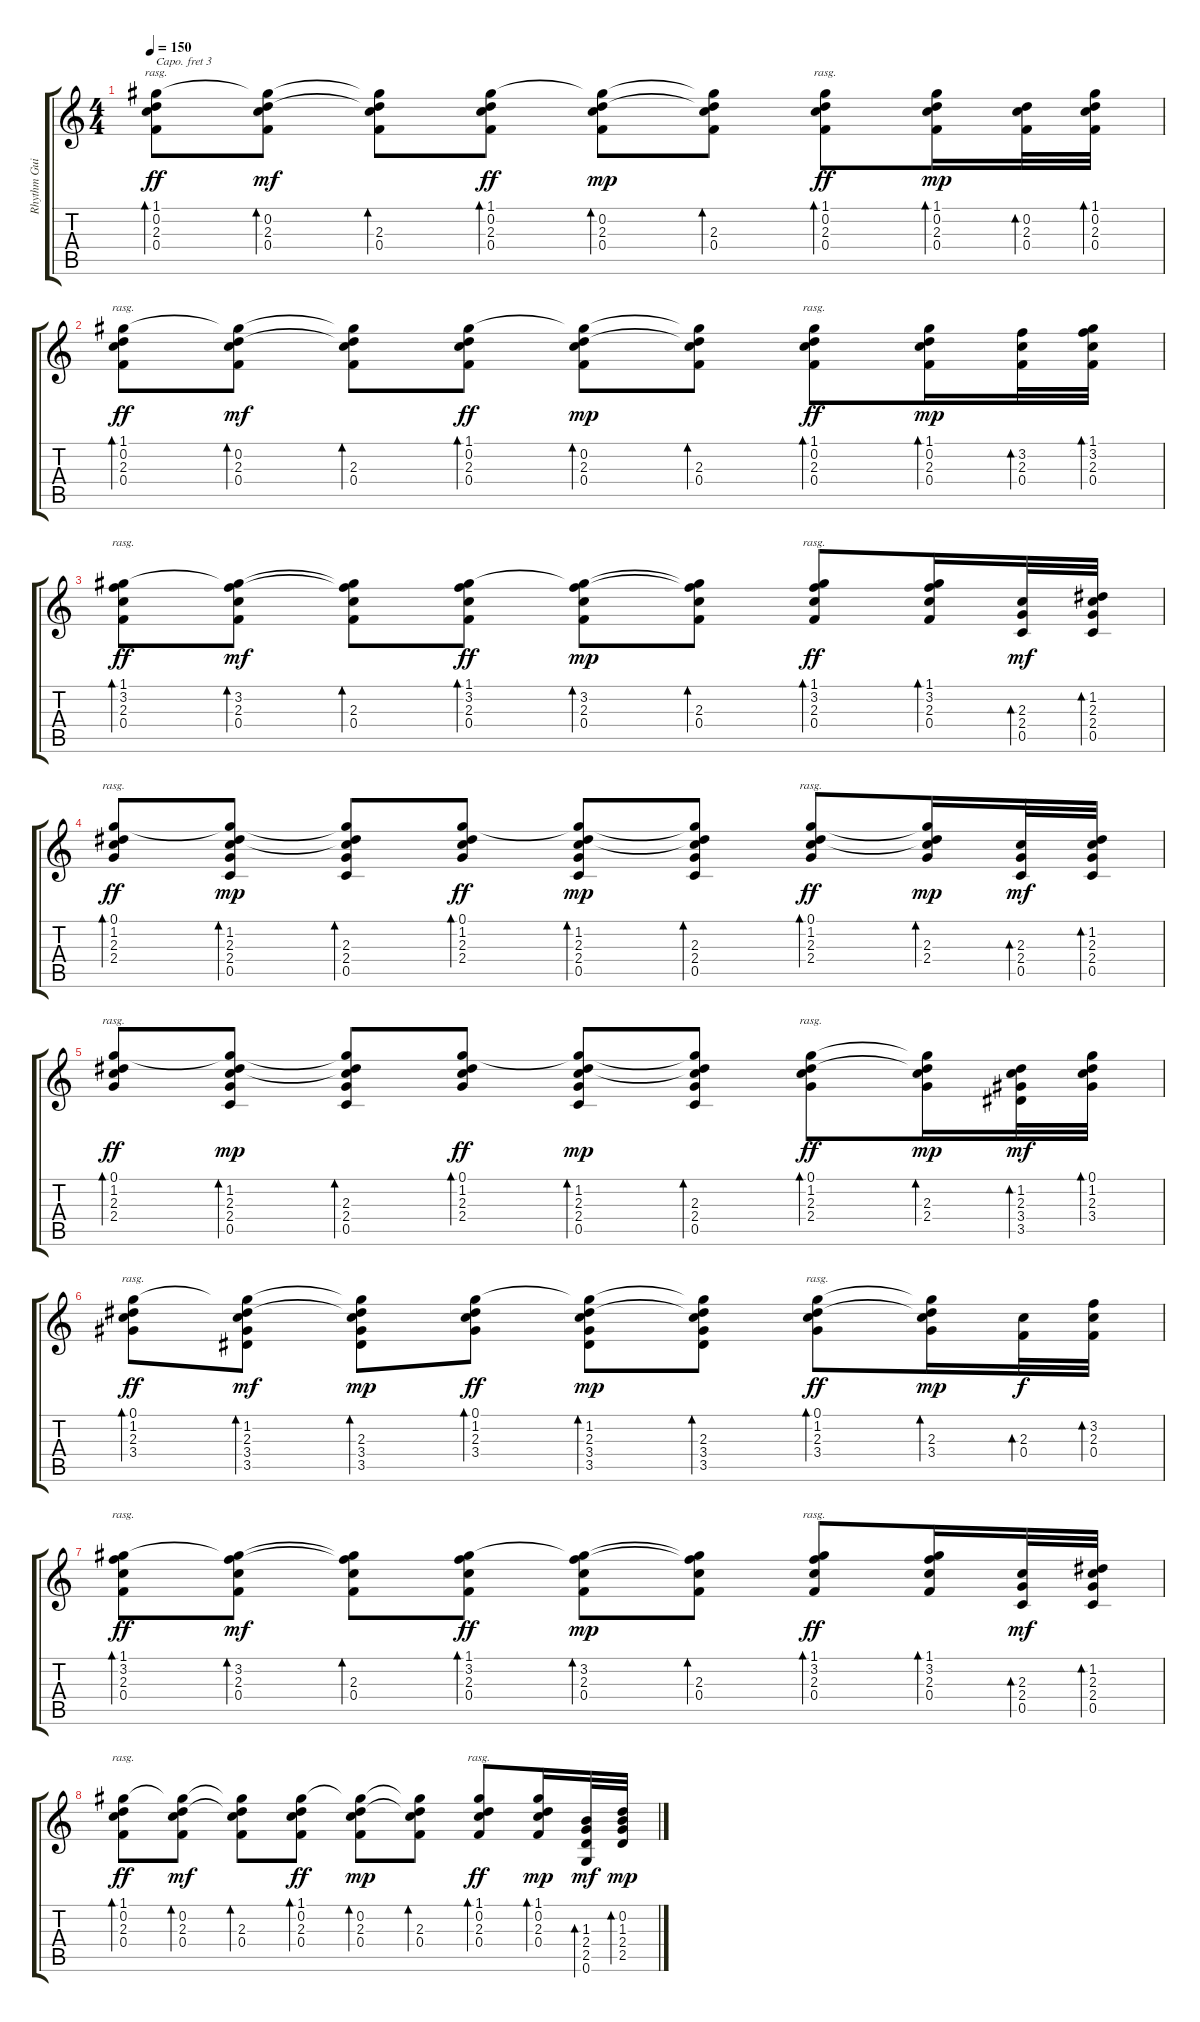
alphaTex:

\track ("Rhythm Guitar 1" "Rhythm Gui") {instrument acousticguitarnylon}
\staff {score tabs}
\capo 3
\tuning (E4 B3 G3 D3 A2 E2) {hide}
\ts (4 4)
\tempo 150
\clef g2
\ks c
(1.1 0.2 2.3 0.4).8{bd 120 rasg ii dy ff} (1.1{t} 0.2 2.3 0.4).8{bd 60 dy mf} (1.1{t} 0.2{t} 2.3 0.4).8{bd 60} (1.1 0.2 2.3 0.4).8{bd 60 dy ff} (1.1{t} 0.2 2.3 0.4).8{bd 60 dy mp} (1.1{t} 0.2{t} 2.3 0.4).8{bd 60} (1.1 0.2 2.3 0.4).8{bd 60 rasg ii dy ff} (1.1 0.2 2.3 0.4).16{bd 60 dy mp} (0.2 2.3 0.4).32{bd 60} (1.1 0.2 2.3 0.4).32{bd 60} |
(1.1 0.2 2.3 0.4).8{bd 120 rasg ii dy ff} (1.1{t} 0.2 2.3 0.4).8{bd 60 dy mf} (1.1{t} 0.2{t} 2.3 0.4).8{bd 60} (1.1 0.2 2.3 0.4).8{bd 60 dy ff} (1.1{t} 0.2 2.3 0.4).8{bd 60 dy mp} (1.1{t} 0.2{t} 2.3 0.4).8{bd 60} (1.1 0.2 2.3 0.4).8{bd 60 rasg ii dy ff} (1.1 0.2 2.3 0.4).16{bd 60 dy mp} (3.2 2.3 0.4).32{bd 60} (1.1 3.2 2.3 0.4).32{bd 60} |
(1.1 3.2 2.3 0.4).8{bd 120 rasg ii dy ff} (1.1{t} 3.2 2.3 0.4).8{bd 60 dy mf} (1.1{t} 3.2{t} 2.3 0.4).8{bd 60} (1.1 3.2 2.3 0.4).8{bd 60 dy ff} (1.1{t} 3.2 2.3 0.4).8{bd 60 dy mp} (1.1{t} 3.2{t} 2.3 0.4).8{bd 60} (1.1 3.2 2.3 0.4).8{bd 60 rasg ii dy ff} (1.1 3.2 2.3 0.4).16{bd 60} (2.3 2.4 0.5).32{bd 60 dy mf} (1.2 2.3 2.4 0.5).32{bd 60} |
(0.1 1.2 2.3 2.4).8{bd 480 rasg ii dy ff} (0.1{t} 1.2 2.3 2.4 0.5).8{bd 60 dy mp} (0.1{t} 1.2{t} 2.3 2.4 0.5).8{bd 60} (0.1 1.2 2.3 2.4).8{bd 60 dy ff} (0.1{t} 1.2 2.3 2.4 0.5).8{bd 60 dy mp} (0.1{t} 1.2{t} 2.3 2.4 0.5).8{bd 60} (0.1 1.2 2.3 2.4).8{bd 120 rasg ii dy ff} (0.1{t} 1.2{t} 2.3 2.4).16{bd 120 dy mp} (2.3 2.4 0.5).32{bd 60 dy mf} (1.2 2.3 2.4 0.5).32{bd 60} |
(0.1 1.2 2.3 2.4).8{bd 480 rasg ii dy ff} (0.1{t} 1.2 2.3 2.4 0.5).8{bd 60 dy mp} (0.1{t} 1.2{t} 2.3 2.4 0.5).8{bd 60} (0.1 1.2 2.3 2.4).8{bd 60 dy ff} (0.1{t} 1.2 2.3 2.4 0.5).8{bd 60 dy mp} (0.1{t} 1.2{t} 2.3 2.4 0.5).8{bd 60} (0.1 1.2 2.3 2.4).8{bd 120 rasg ii dy ff} (0.1{t} 1.2{t} 2.3 2.4).16{bd 120 dy mp} (1.2 2.3 3.4 3.5).32{bd 60 dy mf} (0.1 1.2 2.3 3.4).32{bd 60} |
(0.1 1.2 2.3 3.4).8{bd 480 rasg ii dy ff} (0.1{t} 1.2 2.3 3.4 3.5).8{bd 60 dy mf} (0.1{t} 1.2{t} 2.3 3.4 3.5).8{bd 60 dy mp} (0.1 1.2 2.3 3.4).8{bd 60 dy ff} (0.1{t} 1.2 2.3 3.4 3.5).8{bd 60 dy mp} (0.1{t} 1.2{t} 2.3 3.4 3.5).8{bd 60} (0.1 1.2 2.3 3.4).8{bd 120 rasg ii dy ff} (0.1{t} 1.2{t} 2.3 3.4).16{bd 120 dy mp} (2.3 0.4).32{bd 60 dy f} (3.2 2.3 0.4).32{bd 60} |
(1.1 3.2 2.3 0.4).8{bd 120 rasg ii dy ff} (1.1{t} 3.2 2.3 0.4).8{bd 60 dy mf} (1.1{t} 3.2{t} 2.3 0.4).8{bd 60} (1.1 3.2 2.3 0.4).8{bd 60 dy ff} (1.1{t} 3.2 2.3 0.4).8{bd 60 dy mp} (1.1{t} 3.2{t} 2.3 0.4).8{bd 60} (1.1 3.2 2.3 0.4).8{bd 60 rasg ii dy ff} (1.1 3.2 2.3 0.4).16{bd 60} (2.3 2.4 0.5).32{bd 60 dy mf} (1.2 2.3 2.4 0.5).32{bd 60} |
(1.1 0.2 2.3 0.4).8{bd 120 rasg ii dy ff} (1.1{t} 0.2 2.3 0.4).8{bd 60 dy mf} (1.1{t} 0.2{t} 2.3 0.4).8{bd 60} (1.1 0.2 2.3 0.4).8{bd 60 dy ff} (1.1{t} 0.2 2.3 0.4).8{bd 60 dy mp} (1.1{t} 0.2{t} 2.3 0.4).8{bd 60} (1.1 0.2 2.3 0.4).8{bd 60 rasg ii dy ff} (1.1 0.2 2.3 0.4).16{bd 60 dy mp} (1.3 2.4 2.5 0.6).32{bd 60 dy mf} (0.2 1.3 2.4 2.5).32{bd 60 dy mp}
